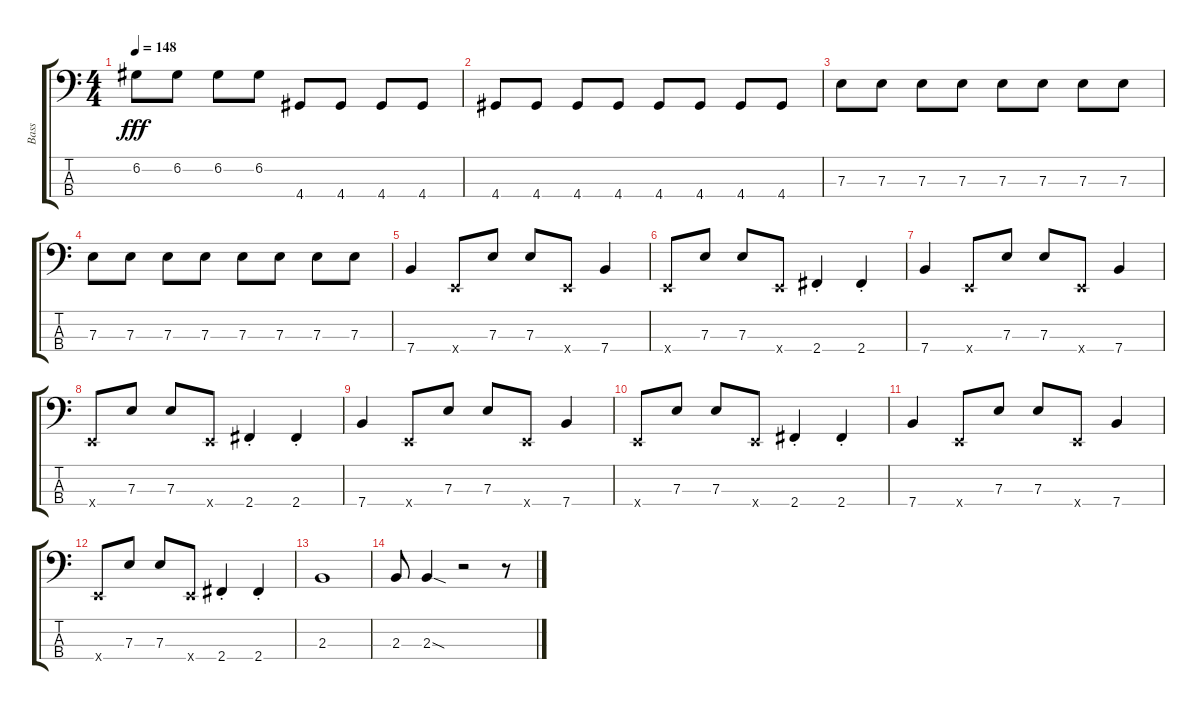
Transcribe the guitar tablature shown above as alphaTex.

\track ("Bass" "Bass") {instrument electricbassfinger}
\staff {score tabs}
\tuning (G2 D2 A1 E1) {hide}
\ts (4 4)
\tempo 148
\clef f4
\ks c
6.2.8{dy fff} 6.2.8 6.2.8 6.2.8 4.4.8 4.4.8 4.4.8 4.4.8 |
4.4.8 4.4.8 4.4.8 4.4.8 4.4.8 4.4.8 4.4.8 4.4.8 |
7.3.8 7.3.8 7.3.8 7.3.8 7.3.8 7.3.8 7.3.8 7.3.8 |
7.3.8 7.3.8 7.3.8 7.3.8 7.3.8 7.3.8 7.3.8 7.3.8 |
7.4.4 0.4{x}.8 7.3.8 7.3.8 0.4{x}.8 7.4.4 |
0.4{x}.8 7.3.8 7.3.8 0.4{x}.8 2.4{st}.4 2.4{st}.4 |
7.4.4 0.4{x}.8 7.3.8 7.3.8 0.4{x}.8 7.4.4 |
0.4{x}.8 7.3.8 7.3.8 0.4{x}.8 2.4{st}.4 2.4{st}.4 |
7.4.4 0.4{x}.8 7.3.8 7.3.8 0.4{x}.8 7.4.4 |
0.4{x}.8 7.3.8 7.3.8 0.4{x}.8 2.4{st}.4 2.4{st}.4 |
7.4.4 0.4{x}.8 7.3.8 7.3.8 0.4{x}.8 7.4.4 |
0.4{x}.8 7.3.8 7.3.8 0.4{x}.8 2.4{st}.4 2.4{st}.4 |
2.3.1 |
2.3.8 2.3{sod}.4 r.2 r.8
